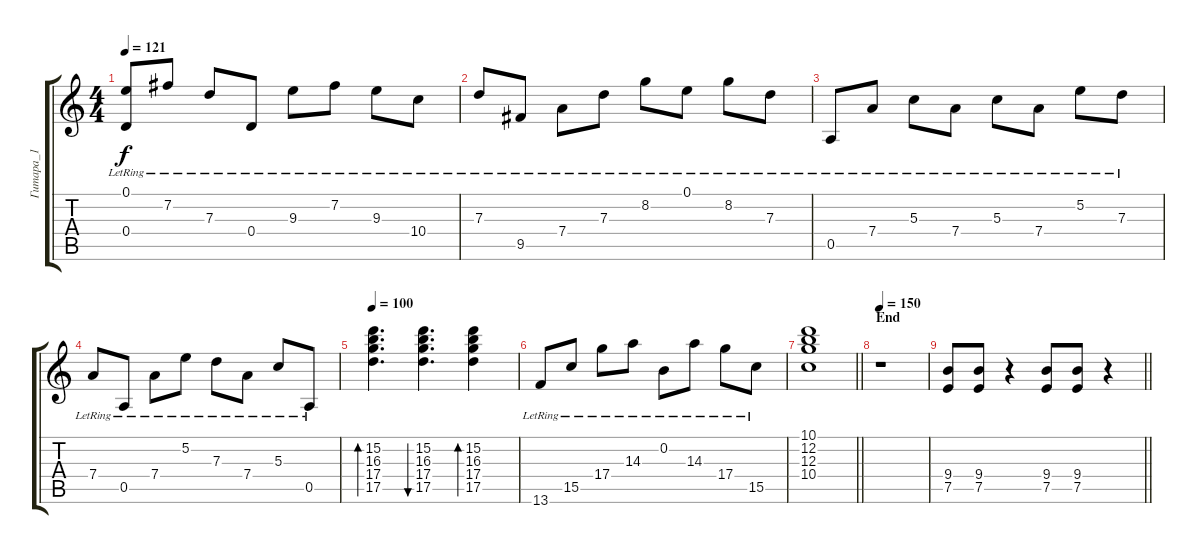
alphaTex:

\track ("Гитара_1" "Гитара_1") {instrument acousticguitarsteel}
\staff {score tabs}
\tuning (E4 B3 G3 D3 A2 E2) {hide}
\ts (4 4)
\tempo 121
\clef g2
\ks c
(0.1{lr} 0.4{lr}).8{dy f} 7.2{lr}.8 7.3{lr}.8 0.4{lr}.8 9.3{lr}.8 7.2{lr}.8 9.3{lr}.8 10.4{lr}.8 |
7.3{lr}.8 9.5{lr}.8 7.4{lr}.8 7.3{lr}.8 8.2{lr}.8 0.1{lr}.8 8.2{lr}.8 7.3{lr}.8 |
0.5{lr}.8 7.4{lr}.8 5.3{lr}.8 7.4{lr}.8 5.3{lr}.8 7.4{lr}.8 5.2{lr}.8 7.3{lr}.8 |
7.4{lr}.8 0.5{lr}.8 7.4{lr}.8 5.2{lr}.8 7.3{lr}.8 7.4{lr}.8 5.3{lr}.8 0.5{lr}.8 |
\tempo 100
(15.2 16.3 17.4 17.5).4{d bd 60} (15.2 16.3 17.4 17.5).4{d bu 60} (15.2 16.3 17.4 17.5).4{bd 60} |
13.6{lr}.8 15.5{lr}.8 17.4{lr}.8 14.3{lr}.8 0.2{lr}.8 14.3{lr}.8 17.4{lr}.8 15.5{lr}.8 |
\barLineRight lightlight
(10.1 12.2 12.3 10.4).1 |
\section ("" "End")
\tempo 150
r.1{instrument distortionguitar} |
\barLineRight lightlight
(9.4 7.5).8 (9.4 7.5).8 r.4 (9.4 7.5).8 (9.4 7.5).8 r.4
